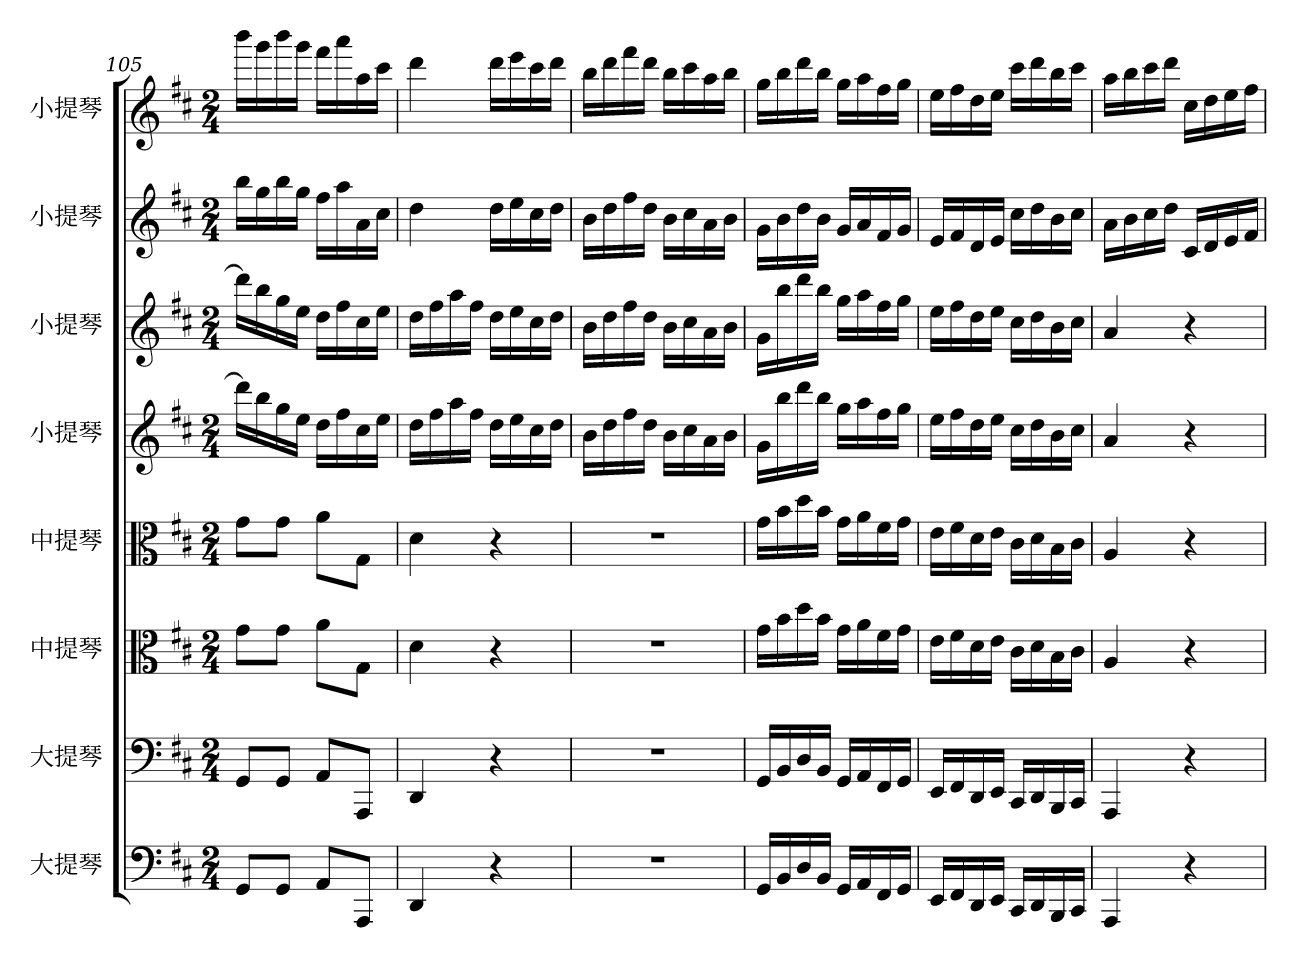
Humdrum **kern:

**kern	**kern	**kern	**kern	**kern	**kern	**kern	**kern
*part8	*part7	*part6	*part5	*part4	*part3	*part2	*part1
*staff8	*staff7	*staff6	*staff5	*staff4	*staff3	*staff2	*staff1
*I"大提琴	*I"大提琴	*I"中提琴	*I"中提琴	*I"小提琴	*I"小提琴	*I"小提琴	*I"小提琴
*clefF4	*clefF4	*clefC3	*clefC3	*clefG2	*clefG2	*clefG2	*clefG2
*k[f#c#]	*k[f#c#]	*k[f#c#]	*k[f#c#]	*k[f#c#]	*k[f#c#]	*k[f#c#]	*k[f#c#]
*M2/4	*M2/4	*M2/4	*M2/4	*M2/4	*M2/4	*M2/4	*M2/4
=105	=105	=105	=105	=105	=105	=105	=105
8GG/L	8GG/L	8g\L	8g\L	16ddd\LL]	16ddd\LL]	16bb\LL	16bbb\LL
.	.	.	.	16bb\	16bb\	16gg\	16ggg\
8GG/J	8GG/J	8g\J	8g\J	16gg\	16gg\	16bb\	16bbb\
.	.	.	.	16ee\JJ	16ee\JJ	16gg\JJ	16ggg\JJ
8AA/L	8AA/L	8a\L	8a\L	16dd\LL	16dd\LL	16ff#\LL	16fff#\LL
.	.	.	.	16ff#\	16ff#\	16aa\	16aaa\
8AAA/J	8AAA/J	8G\J	8G\J	16cc#\	16cc#\	16a\	16aa\
.	.	.	.	16ee\JJ	16ee\JJ	16cc#\JJ	16ccc#\JJ
=106	=106	=106	=106	=106	=106	=106	=106
4DD/	4DD/	4d\	4d\	16dd\LL	16dd\LL	4dd\	4ddd\
.	.	.	.	16ff#\	16ff#\	.	.
.	.	.	.	16aa\	16aa\	.	.
.	.	.	.	16ff#\JJ	16ff#\JJ	.	.
4r	4r	4r	4r	16dd\LL	16dd\LL	16dd\LL	16ddd\LL
.	.	.	.	16ee\	16ee\	16ee\	16eee\
.	.	.	.	16cc#\	16cc#\	16cc#\	16ccc#\
.	.	.	.	16dd\JJ	16dd\JJ	16dd\JJ	16ddd\JJ
=107	=107	=107	=107	=107	=107	=107	=107
2r	2r	2r	2r	16b\LL	16b\LL	16b\LL	16bb\LL
.	.	.	.	16dd\	16dd\	16dd\	16ddd\
.	.	.	.	16ff#\	16ff#\	16ff#\	16fff#\
.	.	.	.	16dd\JJ	16dd\JJ	16dd\JJ	16ddd\JJ
.	.	.	.	16b\LL	16b\LL	16b\LL	16bb\LL
.	.	.	.	16cc#\	16cc#\	16cc#\	16ccc#\
.	.	.	.	16a\	16a\	16a\	16aa\
.	.	.	.	16b\JJ	16b\JJ	16b\JJ	16bb\JJ
=108	=108	=108	=108	=108	=108	=108	=108
16GG/LL	16GG/LL	16g\LL	16g\LL	16g\LL	16g\LL	16g\LL	16gg\LL
16BB/	16BB/	16b\	16b\	16bb\	16bb\	16b\	16bb\
16D/	16D/	16dd\	16dd\	16ddd\	16ddd\	16dd\	16ddd\
16BB/JJ	16BB/JJ	16b\JJ	16b\JJ	16bb\JJ	16bb\JJ	16b\JJ	16bb\JJ
16GG/LL	16GG/LL	16g\LL	16g\LL	16gg\LL	16gg\LL	16g/LL	16gg\LL
16AA/	16AA/	16a\	16a\	16aa\	16aa\	16a/	16aa\
16FF#/	16FF#/	16f#\	16f#\	16ff#\	16ff#\	16f#/	16ff#\
16GG/JJ	16GG/JJ	16g\JJ	16g\JJ	16gg\JJ	16gg\JJ	16g/JJ	16gg\JJ
=109	=109	=109	=109	=109	=109	=109	=109
16EE/LL	16EE/LL	16e\LL	16e\LL	16ee\LL	16ee\LL	16e/LL	16ee\LL
16FF#/	16FF#/	16f#\	16f#\	16ff#\	16ff#\	16f#/	16ff#\
16DD/	16DD/	16d\	16d\	16dd\	16dd\	16d/	16dd\
16EE/JJ	16EE/JJ	16e\JJ	16e\JJ	16ee\JJ	16ee\JJ	16e/JJ	16ee\JJ
16CC#/LL	16CC#/LL	16c#\LL	16c#\LL	16cc#\LL	16cc#\LL	16cc#\LL	16ccc#\LL
16DD/	16DD/	16d\	16d\	16dd\	16dd\	16dd\	16ddd\
16BBB/	16BBB/	16B\	16B\	16b\	16b\	16b\	16bb\
16CC#/JJ	16CC#/JJ	16c#\JJ	16c#\JJ	16cc#\JJ	16cc#\JJ	16cc#\JJ	16ccc#\JJ
=110	=110	=110	=110	=110	=110	=110	=110
4AAA/	4AAA/	4A/	4A/	4a/	4a/	16a\LL	16aa\LL
.	.	.	.	.	.	16b\	16bb\
.	.	.	.	.	.	16cc#\	16ccc#\
.	.	.	.	.	.	16dd\JJ	16ddd\JJ
4r	4r	4r	4r	4r	4r	16c#/LL	16cc#\LL
.	.	.	.	.	.	16d/	16dd\
.	.	.	.	.	.	16e/	16ee\
.	.	.	.	.	.	16f#/JJ	16ff#\JJ
=	=	=	=	=	=	=	=
*-	*-	*-	*-	*-	*-	*-	*-
